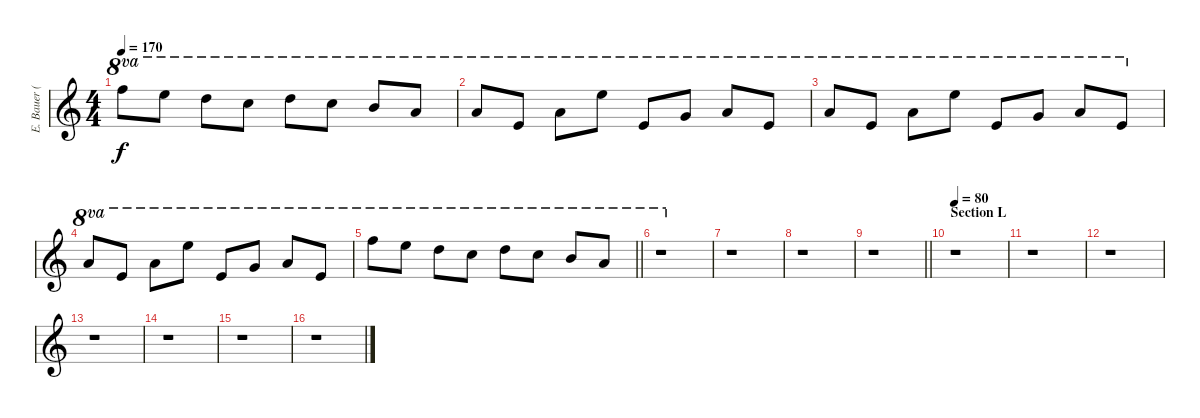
\track ("E. Bauer (Keyboard)" "E. Bauer (") {instrument orchestralharp}
\staff {score}
\tuning (E4 B3 G3 D3 A2 E2) {hide}
\ts (4 4)
\tempo 170
\clef g2
\ks aminor
25.1.8{ot 8va dy f} 24.1.8{ot 8va} 22.1.8{ot 8va} 20.1.8{ot 8va} 22.1.8{ot 8va} 20.1.8{ot 8va} 19.1.8{ot 8va} 17.1.8{ot 8va} |
17.1.8{ot 8va} 17.2.8{ot 8va} 17.1.8{ot 8va} 24.1.8{ot 8va} 17.2.8{ot 8va} 15.1.8{ot 8va} 17.1.8{ot 8va} 17.2.8{ot 8va} |
17.1.8{ot 8va} 17.2.8{ot 8va} 17.1.8{ot 8va} 24.1.8{ot 8va} 17.2.8{ot 8va} 15.1.8{ot 8va} 17.1.8{ot 8va} 17.2.8{ot 8va} |
17.1.8{ot 8va} 17.2.8{ot 8va} 17.1.8{ot 8va} 24.1.8{ot 8va} 17.2.8{ot 8va} 15.1.8{ot 8va} 17.1.8{ot 8va} 17.2.8{ot 8va} |
\barLineRight lightlight
25.1.8{ot 8va} 24.1.8{ot 8va} 22.1.8{ot 8va} 20.1.8{ot 8va} 22.1.8{ot 8va} 20.1.8{ot 8va} 19.1.8{ot 8va} 17.1.8{ot 8va} |
r.1{ot 8va} |
r.1 |
r.1 |
\barLineRight lightlight
r.1 |
\section ("" "Section L")
\tempo 80
r.1 |
r.1 |
r.1 |
r.1 |
r.1 |
r.1 |
r.1
